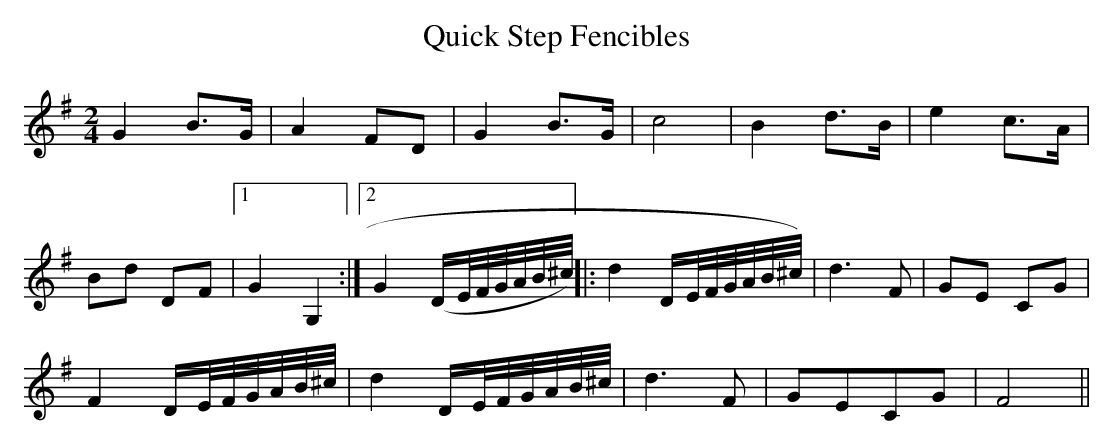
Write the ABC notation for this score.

X:1
T:Quick Step Fencibles
M:2/4
L:1/8
K:G
G2 B>G|A2 FD|G2 B>G|c4|B2 d>B|e2 c>A|
Bd DF|1 G2G,2:|2 G2 (D/E/4F/4G/4A/4B/4^c/4)||:d2 D/E/4F/4G/4A/4B/4^c/4)|d3F|GE CG|
F2 D/E/4F/4G/4A/4B/4^c/4|d2 D/E/4F/4G/4A/4B/4^c/4|d3F|GECG|F4||!d.c.!
